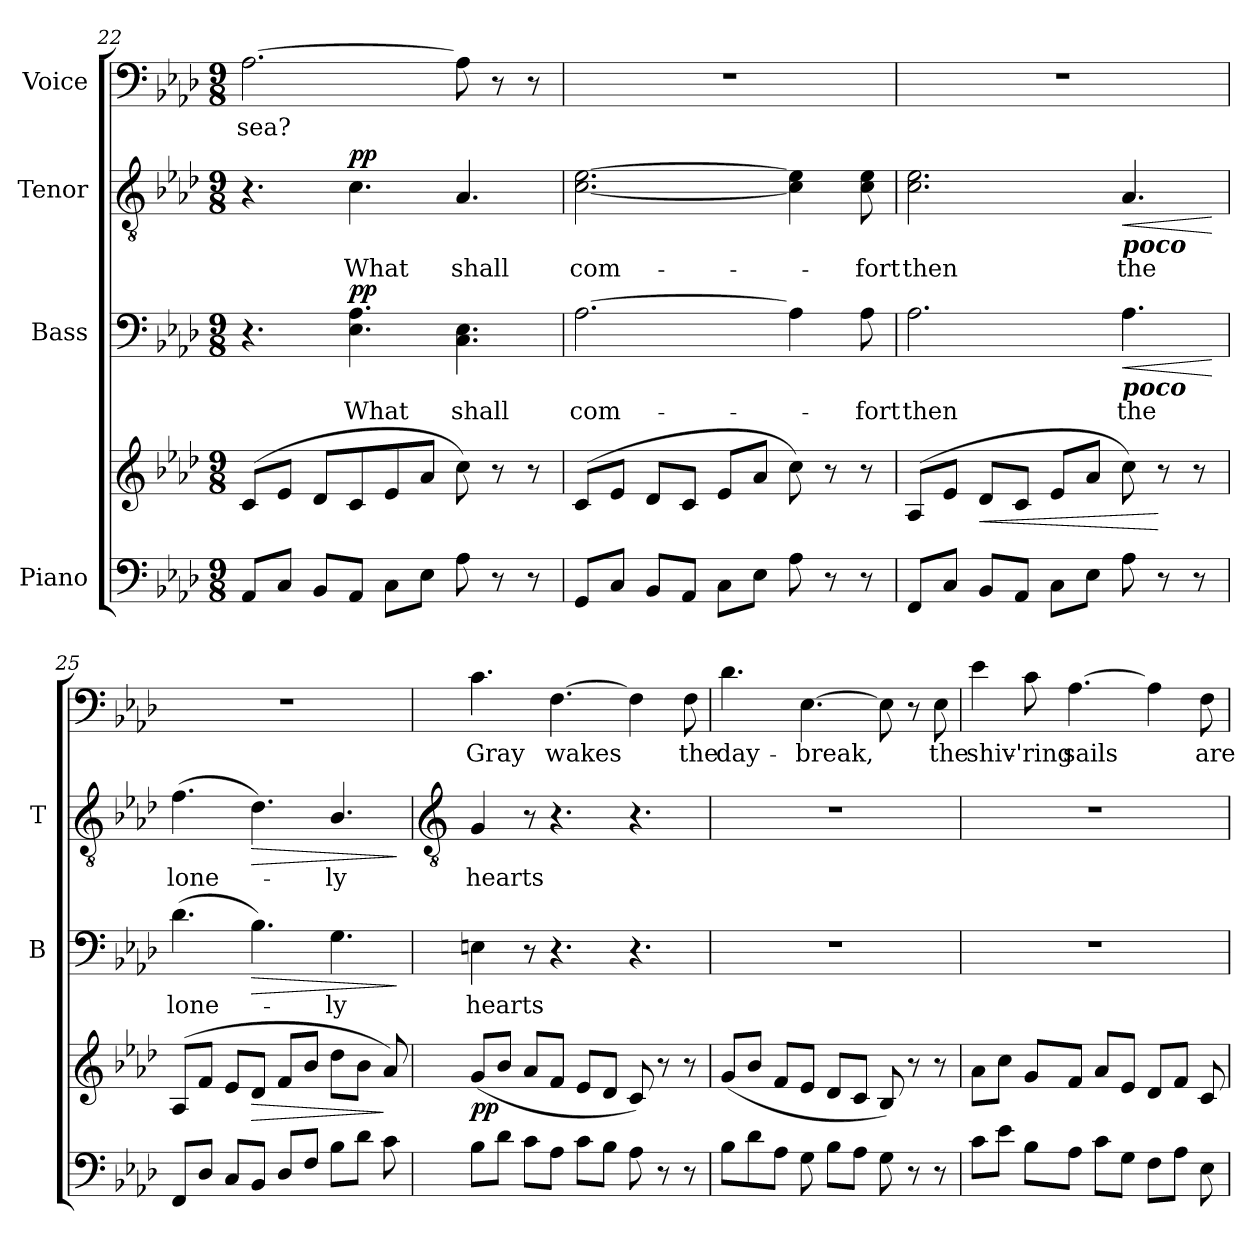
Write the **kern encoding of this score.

**kern	**kern	**dynam	**kern	**text	**dynam	**kern	**text	**dynam	**kern	**text
*part4	*part4	*part4	*part3	*part3	*part3	*part2	*part2	*part2	*part1	*part1
*staff5	*staff4	*staff4/5	*staff3	*staff3	*staff3	*staff2	*staff2	*staff2	*staff1	*staff1
*I"Piano	*	*	*I"Bass	*	*	*I"Tenor	*	*	*I"Voice	*
*	*	*	*I'B	*	*	*I'T	*	*	*	*
*clefF4	*clefG2	*	*clefF4	*	*	*clefGv2	*	*	*clefF4	*
*k[b-e-a-d-]	*k[b-e-a-d-]	*	*k[b-e-a-d-]	*	*	*k[b-e-a-d-]	*	*	*k[b-e-a-d-]	*
*A-:	*A-:	*	*A-:	*	*	*A-:	*	*	*A-:	*
*M9/8	*M9/8	*	*M9/8	*	*	*M9/8	*	*	*M9/8	*
=22	=22	=22	=22	=22	=22	=22	=22	=22	=22	=22
*^	*	*	*	*	*	*	*	*	*	*
!	!	!	!	!	!	!	!	!	!	!	!LO:LY:b
8AA-L	2ryy	(>8c/	.	4.r	.	.	4.r	.	.	[2.A-	sea?
8CJ	.	8e-/J	.	.	.	.	.	.	.	.	.
8BB-L	.	8d-L	.	.	.	.	.	.	.	.	.
!	!	!	!	!	!LO:LY:b	!LO:DY:b	!	!LO:LY:b	!LO:DY:b	!	!
8AA-J	.	8c	.	4.E- 4.A-	What	pp	4.c	What	pp	.	.
8CL	2ryy	8e-	.	.	.	.	.	.	.	.	.
8E-J	.	8a-J	.	.	.	.	.	.	.	.	.
!	!	!	!	!	!LO:LY:b	!	!	!LO:LY:b	!	!	!
8A-\	.	8cc\)	.	4.C 4.E-	shall	.	4.A-	shall	.	8A-]	.
8r	.	8r	.	.	.	.	.	.	.	8r	.
8r	8ryy	8r	.	.	.	.	.	.	.	8r	.
=23	=23	=23	=23	=23	=23	=23	=23	=23	=23	=23	=23
!	!	!	!	!	!LO:LY:b	!	!	!LO:LY:b	!	!LO:N:vis=1	!
8GGL	1ryy	(<8cL	.	[2.A-	com-	.	[2.c [2.e-	com-	.	8%9r	.
8CJ	.	8e-J	.	.	.	.	.	.	.	.	.
8BB-L	.	8d-L	.	.	.	.	.	.	.	.	.
8AA-J	.	8cJ	.	.	.	.	.	.	.	.	.
8CL	.	8e-L	.	.	.	.	.	.	.	.	.
8E-J	.	8a-J	.	.	.	.	.	.	.	.	.
8A-	.	8cc)	.	4A-]	.	.	4c] 4e-]	.	.	.	.
8r	.	8r	.	.	.	.	.	.	.	.	.
!	!	!	!	!	!LO:LY:b	!	!	!LO:LY:b	!	!	!
8r	8ryy	8r	.	8A-	fort	.	8c 8e-	fort	.	.	.
=24	=24	=24	=24	=24	=24	=24	=24	=24	=24	=24	=24
!	!	!	!	!	!LO:LY:b	!	!	!LO:LY:b	!	!LO:N:vis=1	!
8FFL	1ryy	(<8A-L	.	2.A-	then	.	2.c 2.e-	then	.	8%9r	.
8CJ	.	8e-J	.	.	.	.	.	.	.	.	.
!	!	!	!LO:HP:b	!	!	!	!	!	!	!	!
8BB-L	.	8d-L	<	.	.	.	.	.	.	.	.
8AA-J	.	8cJ	.	.	.	.	.	.	.	.	.
8CL	.	8e-L	.	.	.	.	.	.	.	.	.
8E-J	.	8a-J	.	.	.	.	.	.	.	.	.
!	!	!	!	!	!	!	!LO:TX:b:Bi:t=poco	!	!	!	!
!	!	!	!	!LO:TX:b:Bi:t=poco	!	!	!	!	!	!	!
!	!	!	!	!	!LO:LY:b	!LO:HP:b	!	!LO:LY:b	!LO:HP:b	!	!
8A-	.	8cc)	.	4.A-	the	<	4.A-	the	<	.	.
8r	.	8r	[	.	.	.	.	.	.	.	.
8r	8ryy	8r	.	.	.	.	.	.	.	.	.
*v	*v	*	*	*	*	*	*	*	*	*	*
.	.	.	.	.	[	.	.	[	.	.
=25	=25	=25	=25	=25	=25	=25	=25	=25	=25	=25
*^	*	*	*	*	*	*	*	*	*	*
!	!	!	!	!	!LO:LY:b	!	!	!LO:LY:b	!	!LO:N:vis=1	!
8FFL	1ryy	(<8A-L	.	(>4.d-	lone-	.	(>4.f	lone-	.	8%9r	.
8D-J	.	8fJ	.	.	.	.	.	.	.	.	.
8CL	.	8e-L	.	.	.	.	.	.	.	.	.
!	!	!	!LO:HP:b	!	!	!LO:HP:b	!	!	!LO:HP:b	!	!
8BB-/J	.	8d-J	>	4.B-)	.	>	4.d-)	.	>	.	.
8D-/L	.	8fL	.	.	.	.	.	.	.	.	.
8F/J	.	8b-J	.	.	.	.	.	.	.	.	.
!	!	!	!	!	!LO:LY:b	!	!	!LO:LY:b	!	!	!
8B-L	.	8dd-L	.	4.G	ly	.	4.B-/	ly	.	.	.
8d-J	.	8b-J	.	.	.	.	.	.	.	.	.
8c	8ryy	8a-)	]	.	.	.	.	.	.	.	.
*v	*v	*	*	*	*	*	*	*	*	*	*
.	.	.	.	.	]	.	.	]	.	.
!!LO:LB:g=z
=26	=26	=26	=26	=26	=26	=26	=26	=26	=26	=26
*	*	*	*	*	*	*clefGv2	*	*	*	*
*^	*^	*	*	*	*	*	*	*	*	*
!	!	!	!	!LO:DY:b	!	!LO:LY:b	!	!	!LO:LY:b	!	!	!LO:LY:b
8B-L	1ryy	(<8gL	1ryy	pp	4En	hearts	.	4G	hearts	.	4.c	Gray
8d-J	.	8b-J	.	.	.	.	.	.	.	.	.	.
8cL	.	8a-L	.	.	8r	.	.	8r	.	.	.	.
!	!	!	!	!	!	!	!	!	!	!	!	!LO:LY:b
8A-J	.	8fJ	.	.	4.r	.	.	4.r	.	.	[4.F	wakes
8cL	.	8e-L	.	.	.	.	.	.	.	.	.	.
8B-J	.	8d-J	.	.	.	.	.	.	.	.	.	.
8A-	.	8c)	.	.	4.r	.	.	4.r	.	.	4F]	.
8r	.	8r	.	.	.	.	.	.	.	.	.	.
!	!	!	!	!	!	!	!	!	!	!	!	!LO:LY:b
8r	8ryy	8r	8ryy	.	.	.	.	.	.	.	8F	the
=27	=27	=27	=27	=27	=27	=27	=27	=27	=27	=27	=27	=27
!	!	!	!	!	!LO:N:vis=1	!	!	!LO:N:vis=1	!	!	!	!LO:LY:b
8B-\L	1ryy	(<8gL	1ryy	.	8%9r	.	.	8%9r	.	.	4.d-	day-
8d-\	.	8b-J	.	.	.	.	.	.	.	.	.	.
8A-\J	.	8fL	.	.	.	.	.	.	.	.	.	.
!	!	!	!	!	!	!	!	!	!	!	!	!LO:LY:b
8G\	.	8e-J	.	.	.	.	.	.	.	.	[4.E-	-break,
8B-\L	.	8d-L	.	.	.	.	.	.	.	.	.	.
8A-\J	.	8cJ	.	.	.	.	.	.	.	.	.	.
8G\	.	8B-)	.	.	.	.	.	.	.	.	8E-]	.
8r	.	8r	.	.	.	.	.	.	.	.	8r	.
!	!	!	!	!	!	!	!	!	!	!	!	!LO:LY:b
8r	8ryy	8r	8ryy	.	.	.	.	.	.	.	8E-	the
=28	=28	=28	=28	=28	=28	=28	=28	=28	=28	=28	=28	=28
!	!	!	!	!	!LO:N:vis=1	!	!	!LO:N:vis=1	!	!	!	!LO:LY:b
8c\	1ryy	8a-L	1ryy	.	8%9r	.	.	8%9r	.	.	4e-	shiv-
8e-\J	.	8ccJ	.	.	.	.	.	.	.	.	.	.
!	!	!	!	!	!	!	!	!	!	!	!	!LO:LY:b
8B-\L	.	8gL	.	.	.	.	.	.	.	.	8c	-'ring
!	!	!	!	!	!	!	!	!	!	!	!	!LO:LY:b
8A-\J	.	8fJ	.	.	.	.	.	.	.	.	[4.A-	sails
8c\L	.	8a-L	.	.	.	.	.	.	.	.	.	.
8G\J	.	8e-J	.	.	.	.	.	.	.	.	.	.
8F\L	.	8d-L	.	.	.	.	.	.	.	.	4A-]	.
8A-\J	.	8fJ	.	.	.	.	.	.	.	.	.	.
!	!	!	!	!	!	!	!	!	!	!	!	!LO:LY:b
8E-\L	8ryy	8cL	8ryy	.	.	.	.	.	.	.	8F	are
*v	*v	*	*	*	*	*	*	*	*	*	*	*
*	*v	*v	*	*	*	*	*	*	*	*	*
=	=	=	=	=	=	=	=	=	=	=
*-	*-	*-	*-	*-	*-	*-	*-	*-	*-	*-
